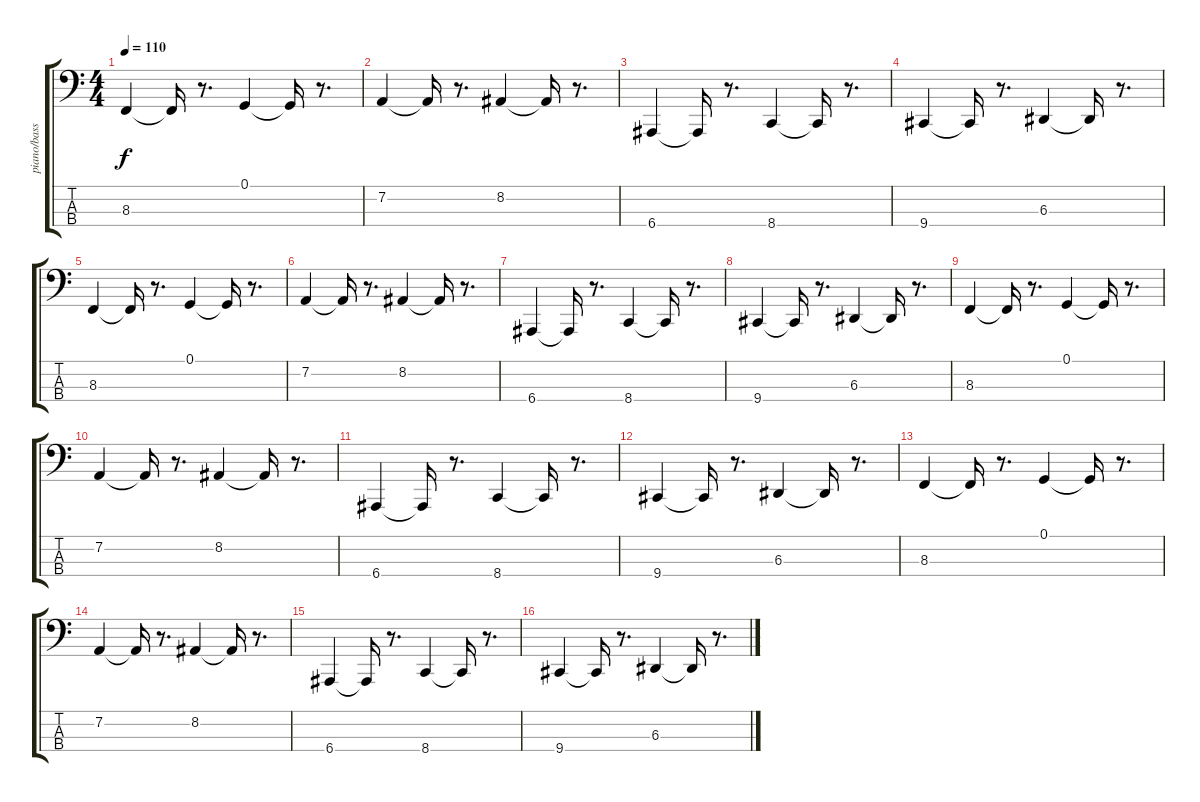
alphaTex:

\track ("piano/bass          " "piano/bass") {instrument percussiveorgan}
\staff {score tabs}
\tuning (G2 D2 A1 E1) {hide}
\ts (4 4)
\tempo 110
\clef f4
\ks c
8.3.4{dy f} 8.3{t}.16 r.8{d} 0.1.4 0.1{t}.16 r.8{d} |
7.2.4 7.2{t}.16 r.8{d} 8.2.4 8.2{t}.16 r.8{d} |
6.4.4 6.4{t}.16 r.8{d} 8.4.4 8.4{t}.16 r.8{d} |
9.4.4 9.4{t}.16 r.8{d} 6.3.4 6.3{t}.16 r.8{d} |
8.3.4 8.3{t}.16 r.8{d} 0.1.4 0.1{t}.16 r.8{d} |
7.2.4 7.2{t}.16 r.8{d} 8.2.4 8.2{t}.16 r.8{d} |
6.4.4 6.4{t}.16 r.8{d} 8.4.4 8.4{t}.16 r.8{d} |
9.4.4 9.4{t}.16 r.8{d} 6.3.4 6.3{t}.16 r.8{d} |
8.3.4 8.3{t}.16 r.8{d} 0.1.4 0.1{t}.16 r.8{d} |
7.2.4 7.2{t}.16 r.8{d} 8.2.4 8.2{t}.16 r.8{d} |
6.4.4 6.4{t}.16 r.8{d} 8.4.4 8.4{t}.16 r.8{d} |
9.4.4 9.4{t}.16 r.8{d} 6.3.4 6.3{t}.16 r.8{d} |
8.3.4 8.3{t}.16 r.8{d} 0.1.4 0.1{t}.16 r.8{d} |
7.2.4 7.2{t}.16 r.8{d} 8.2.4 8.2{t}.16 r.8{d} |
6.4.4 6.4{t}.16 r.8{d} 8.4.4 8.4{t}.16 r.8{d} |
9.4.4 9.4{t}.16 r.8{d} 6.3.4 6.3{t}.16 r.8{d}
